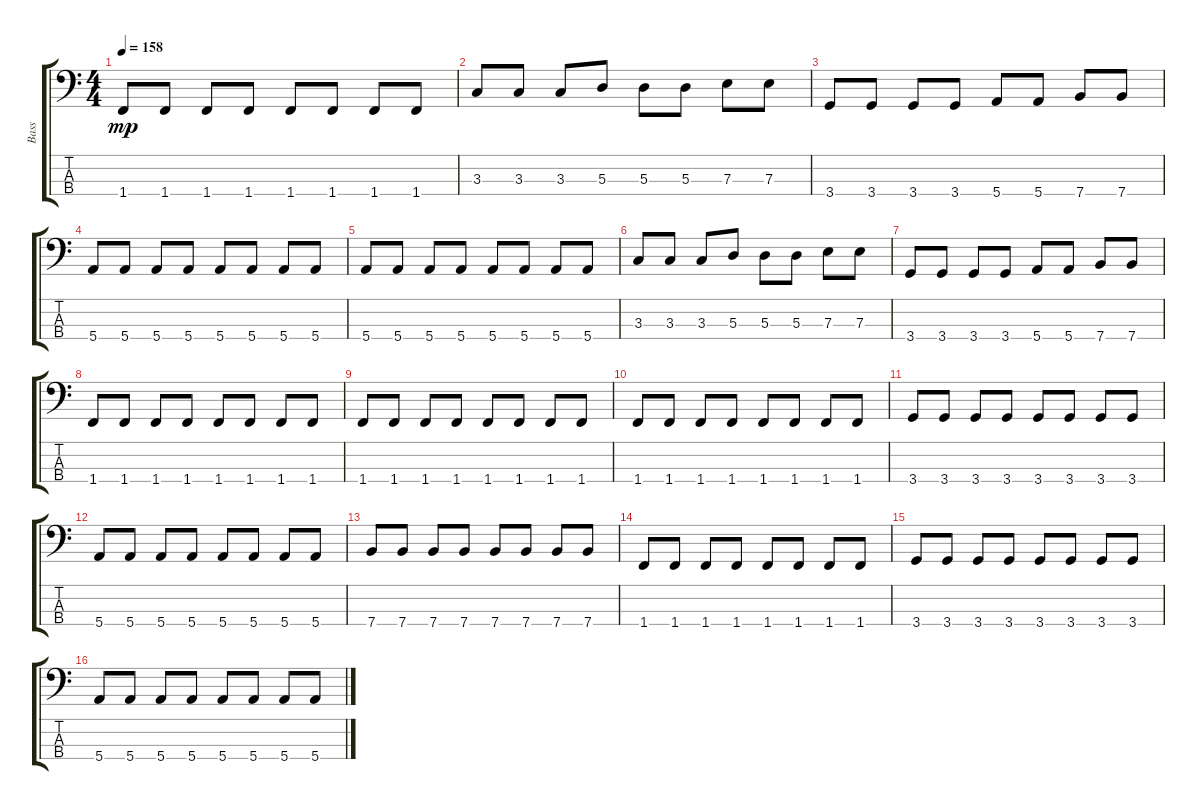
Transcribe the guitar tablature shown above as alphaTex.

\track ("Bass" "Bass") {instrument electricbasspick}
\staff {score tabs}
\tuning (G2 D2 A1 E1) {hide}
\ts (4 4)
\tempo 158
\clef f4
\ks c
1.4.8{dy mp} 1.4.8 1.4.8 1.4.8 1.4.8 1.4.8 1.4.8 1.4.8 |
3.3.8 3.3.8 3.3.8 5.3.8 5.3.8 5.3.8 7.3.8 7.3.8 |
3.4.8 3.4.8 3.4.8 3.4.8 5.4.8 5.4.8 7.4.8 7.4.8 |
5.4.8 5.4.8 5.4.8 5.4.8 5.4.8 5.4.8 5.4.8 5.4.8 |
5.4.8 5.4.8 5.4.8 5.4.8 5.4.8 5.4.8 5.4.8 5.4.8 |
3.3.8 3.3.8 3.3.8 5.3.8 5.3.8 5.3.8 7.3.8 7.3.8 |
3.4.8 3.4.8 3.4.8 3.4.8 5.4.8 5.4.8 7.4.8 7.4.8 |
1.4.8 1.4.8 1.4.8 1.4.8 1.4.8 1.4.8 1.4.8 1.4.8 |
1.4.8 1.4.8 1.4.8 1.4.8 1.4.8 1.4.8 1.4.8 1.4.8 |
1.4.8 1.4.8 1.4.8 1.4.8 1.4.8 1.4.8 1.4.8 1.4.8 |
3.4.8 3.4.8 3.4.8 3.4.8 3.4.8 3.4.8 3.4.8 3.4.8 |
5.4.8 5.4.8 5.4.8 5.4.8 5.4.8 5.4.8 5.4.8 5.4.8 |
7.4.8 7.4.8 7.4.8 7.4.8 7.4.8 7.4.8 7.4.8 7.4.8 |
1.4.8 1.4.8 1.4.8 1.4.8 1.4.8 1.4.8 1.4.8 1.4.8 |
3.4.8 3.4.8 3.4.8 3.4.8 3.4.8 3.4.8 3.4.8 3.4.8 |
5.4.8 5.4.8 5.4.8 5.4.8 5.4.8 5.4.8 5.4.8 5.4.8
